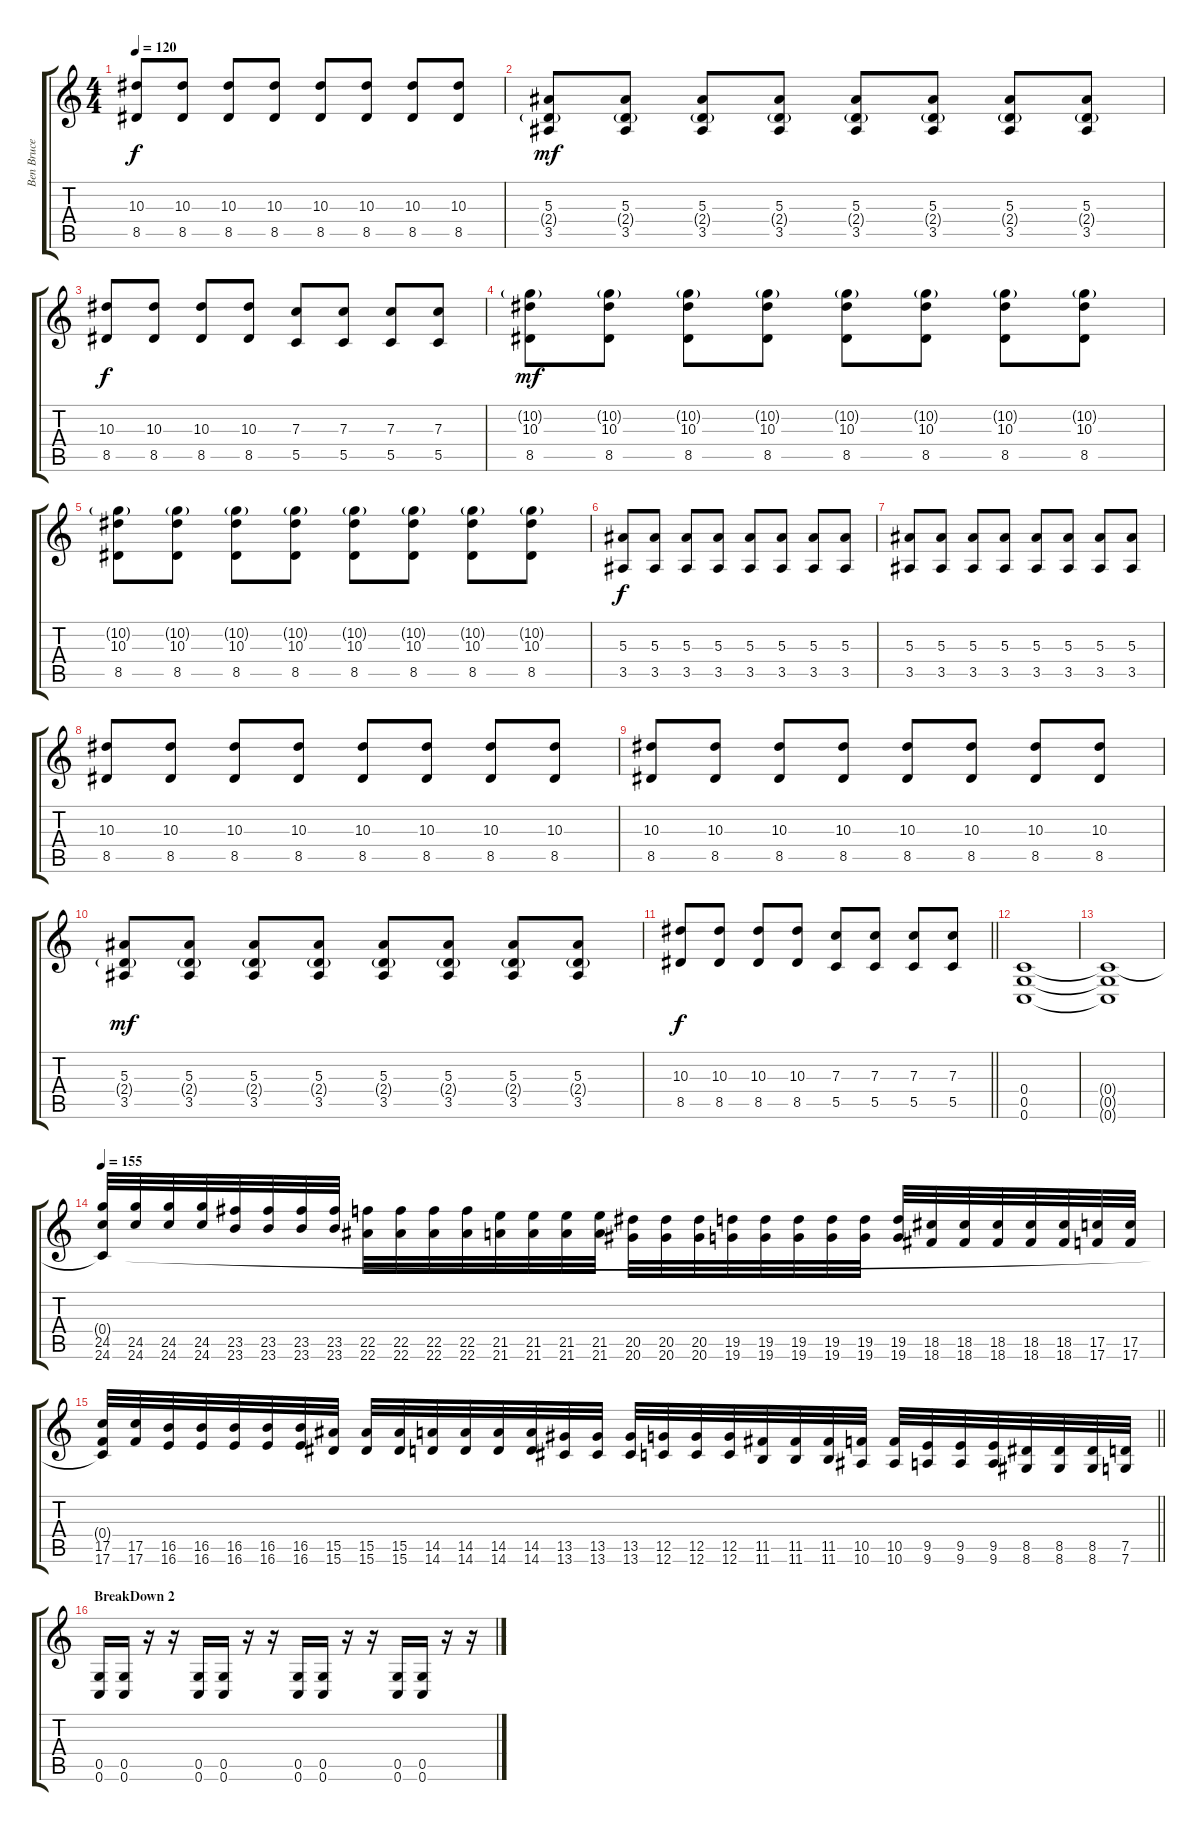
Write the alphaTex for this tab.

\track ("Ben Bruce" "Ben Bruce") {instrument distortionguitar}
\staff {score tabs}
\tuning (D4 A3 F3 C3 G2 C2) {hide}
\ts (4 4)
\tempo 120
\clef g2
\ks c
(10.3 8.5).8{dy f} (10.3 8.5).8 (10.3 8.5).8 (10.3 8.5).8 (10.3 8.5).8 (10.3 8.5).8 (10.3 8.5).8 (10.3 8.5).8 |
(5.3 2.4{g} 3.5).8{dy mf} (5.3 2.4{g} 3.5).8 (5.3 2.4{g} 3.5).8 (5.3 2.4{g} 3.5).8 (5.3 2.4{g} 3.5).8 (5.3 2.4{g} 3.5).8 (5.3 2.4{g} 3.5).8 (5.3 2.4{g} 3.5).8 |
(10.3 8.5).8{dy f} (10.3 8.5).8 (10.3 8.5).8 (10.3 8.5).8 (7.3 5.5).8 (7.3 5.5).8 (7.3 5.5).8 (7.3 5.5).8 |
(10.2{g} 10.3 8.5).8{dy mf} (10.2{g} 10.3 8.5).8 (10.2{g} 10.3 8.5).8 (10.2{g} 10.3 8.5).8 (10.2{g} 10.3 8.5).8 (10.2{g} 10.3 8.5).8 (10.2{g} 10.3 8.5).8 (10.2{g} 10.3 8.5).8 |
(10.2{g} 10.3 8.5).8 (10.2{g} 10.3 8.5).8 (10.2{g} 10.3 8.5).8 (10.2{g} 10.3 8.5).8 (10.2{g} 10.3 8.5).8 (10.2{g} 10.3 8.5).8 (10.2{g} 10.3 8.5).8 (10.2{g} 10.3 8.5).8 |
(5.3 3.5).8{dy f} (5.3 3.5).8 (5.3 3.5).8 (5.3 3.5).8 (5.3 3.5).8 (5.3 3.5).8 (5.3 3.5).8 (5.3 3.5).8 |
(5.3 3.5).8 (5.3 3.5).8 (5.3 3.5).8 (5.3 3.5).8 (5.3 3.5).8 (5.3 3.5).8 (5.3 3.5).8 (5.3 3.5).8 |
(10.3 8.5).8 (10.3 8.5).8 (10.3 8.5).8 (10.3 8.5).8 (10.3 8.5).8 (10.3 8.5).8 (10.3 8.5).8 (10.3 8.5).8 |
(10.3 8.5).8 (10.3 8.5).8 (10.3 8.5).8 (10.3 8.5).8 (10.3 8.5).8 (10.3 8.5).8 (10.3 8.5).8 (10.3 8.5).8 |
(5.3 2.4{g} 3.5).8{dy mf} (5.3 2.4{g} 3.5).8 (5.3 2.4{g} 3.5).8 (5.3 2.4{g} 3.5).8 (5.3 2.4{g} 3.5).8 (5.3 2.4{g} 3.5).8 (5.3 2.4{g} 3.5).8 (5.3 2.4{g} 3.5).8 |
\barLineRight lightlight
(10.3 8.5).8{dy f} (10.3 8.5).8 (10.3 8.5).8 (10.3 8.5).8 (7.3 5.5).8 (7.3 5.5).8 (7.3 5.5).8 (7.3 5.5).8 |
(0.4 0.5 0.6).1 |
(0.4{t} 0.5{t} 0.6{t}).1 |
\tempo 155
(0.4{t} 24.5 24.6).32 (24.5 24.6).32 (24.5 24.6).32 (24.5 24.6).32 (23.5 23.6).32 (23.5 23.6).32 (23.5 23.6).32 (23.5 23.6).32 (22.5 22.6).32 (22.5 22.6).32 (22.5 22.6).32 (22.5 22.6).32 (21.5 21.6).32 (21.5 21.6).32 (21.5 21.6).32 (21.5 21.6).32 (20.5 20.6).32 (20.5 20.6).32 (20.5 20.6).32 (19.5 19.6).32 (19.5 19.6).32 (19.5 19.6).32 (19.5 19.6).32 (19.5 19.6).32 (19.5 19.6).32 (18.5 18.6).32 (18.5 18.6).32 (18.5 18.6).32 (18.5 18.6).32 (18.5 18.6).32 (17.5 17.6).32 (17.5 17.6).32 |
\barLineRight lightlight
(0.4{t} 17.5 17.6).32 (17.5 17.6).32 (16.5 16.6).32 (16.5 16.6).32 (16.5 16.6).32 (16.5 16.6).32 (16.5 16.6).32 (15.5 15.6).32 (15.5 15.6).32 (15.5 15.6).32 (14.5 14.6).32 (14.5 14.6).32 (14.5 14.6).32 (14.5 14.6).32 (13.5 13.6).32 (13.5 13.6).32 (13.5 13.6).32 (12.5 12.6).32 (12.5 12.6).32 (12.5 12.6).32 (11.5 11.6).32 (11.5 11.6).32 (11.5 11.6).32 (10.5 10.6).32 (10.5 10.6).32 (9.5 9.6).32 (9.5 9.6).32 (9.5 9.6).32 (8.5 8.6).32 (8.5 8.6).32 (8.5 8.6).32 (7.5 7.6).32 |
\section ("" "BreakDown 2")
(0.5 0.6).16 (0.5 0.6).16 r.16 r.16 (0.5 0.6).16 (0.5 0.6).16 r.16 r.16 (0.5 0.6).16 (0.5 0.6).16 r.16 r.16 (0.5 0.6).16 (0.5 0.6).16 r.16 r.16
